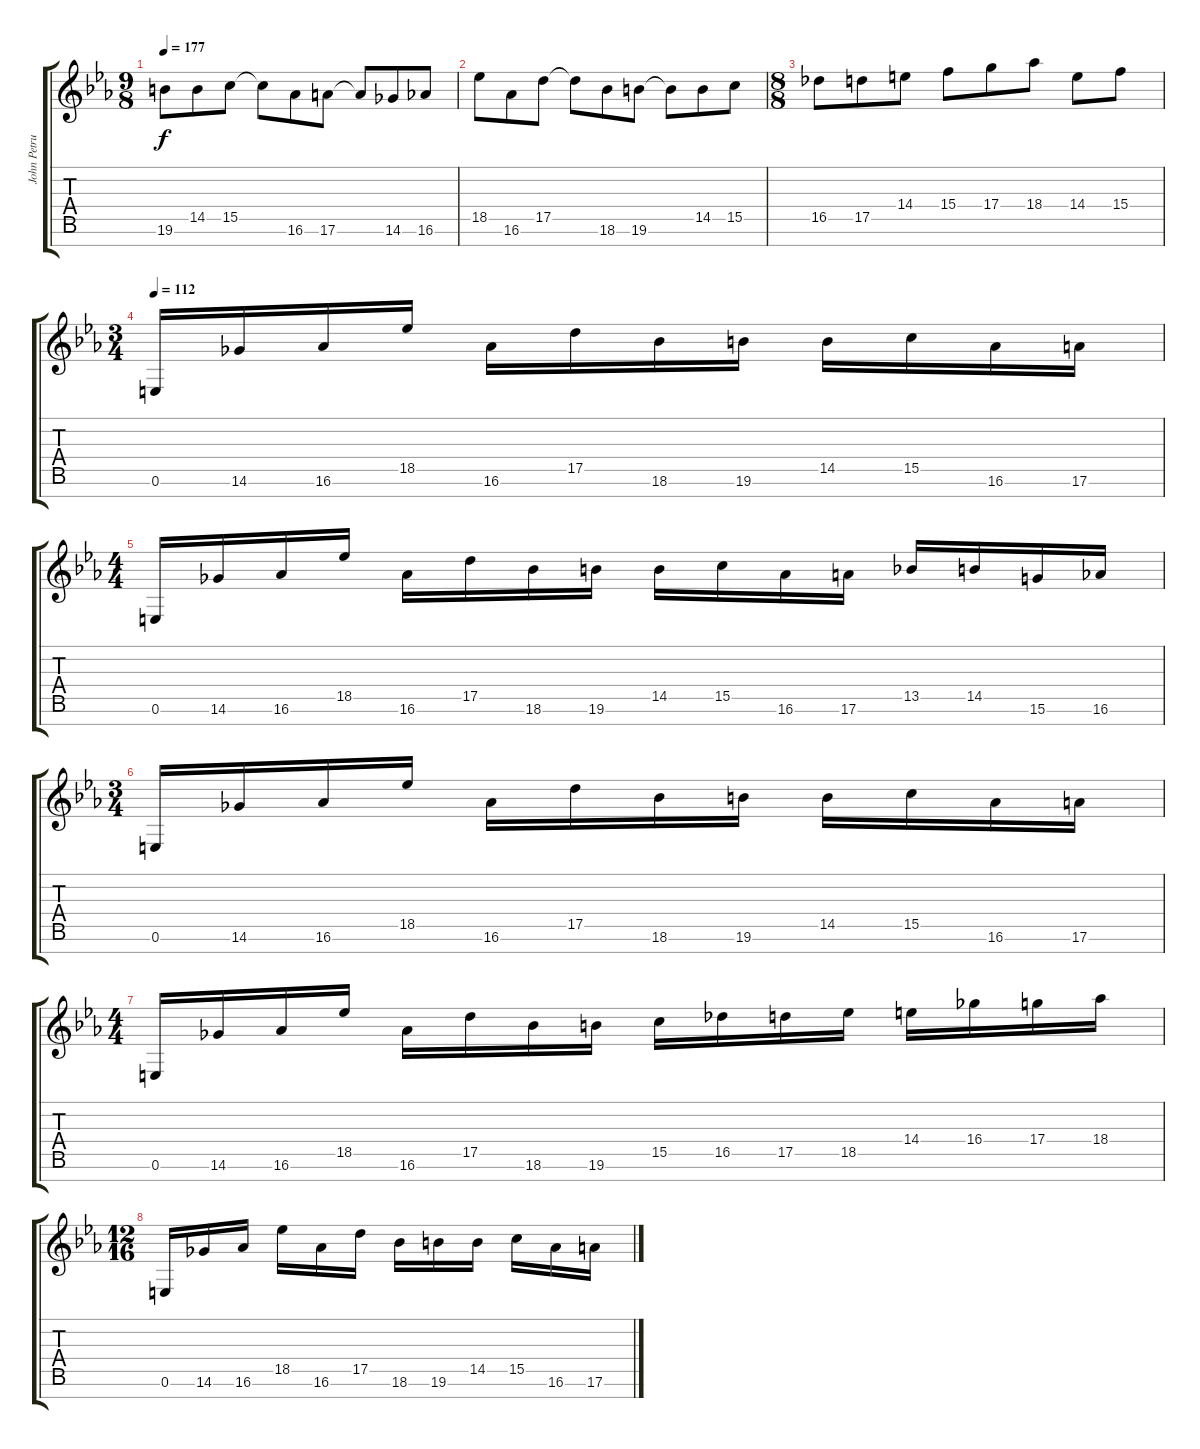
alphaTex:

\track ("John Petrucci Guitar 1 (main)" "John Petru") {instrument distortionguitar}
\staff {score tabs}
\tuning (E4 B3 G3 D3 A2 E2 B1) {hide}
\ts (9 8)
\tempo 177
\clef g2
\ks eb
19.6{t}.8{dy f} 14.5.8 15.5.8 15.5{t}.8 16.6.8 17.6.8 17.6{t}.8 14.6.8 16.6.8 |
18.5.8 16.6.8 17.5.8 17.5{t}.8 18.6.8 19.6.8 19.6{t}.8 14.5.8 15.5.8 |
\ts (8 8)
16.5.8 17.5.8 14.4.8 15.4.8 17.4.8 18.4.8 14.4.8 15.4.8 |
\ts (3 4)
\tempo 112
0.6.16 14.6.16 16.6.16 18.5.16 16.6.16 17.5.16 18.6.16 19.6.16 14.5.16 15.5.16 16.6.16 17.6.16 |
\ts (4 4)
0.6.16 14.6.16 16.6.16 18.5.16 16.6.16 17.5.16 18.6.16 19.6.16 14.5.16 15.5.16 16.6.16 17.6.16 13.5.16 14.5.16 15.6.16 16.6.16 |
\ts (3 4)
0.6.16 14.6.16 16.6.16 18.5.16 16.6.16 17.5.16 18.6.16 19.6.16 14.5.16 15.5.16 16.6.16 17.6.16 |
\ts (4 4)
0.6.16 14.6.16 16.6.16 18.5.16 16.6.16 17.5.16 18.6.16 19.6.16 15.5.16 16.5.16 17.5.16 18.5.16 14.4.16 16.4.16 17.4.16 18.4.16 |
\ts (12 16)
0.6.16 14.6.16 16.6.16 18.5.16 16.6.16 17.5.16 18.6.16 19.6.16 14.5.16 15.5.16 16.6.16 17.6.16
